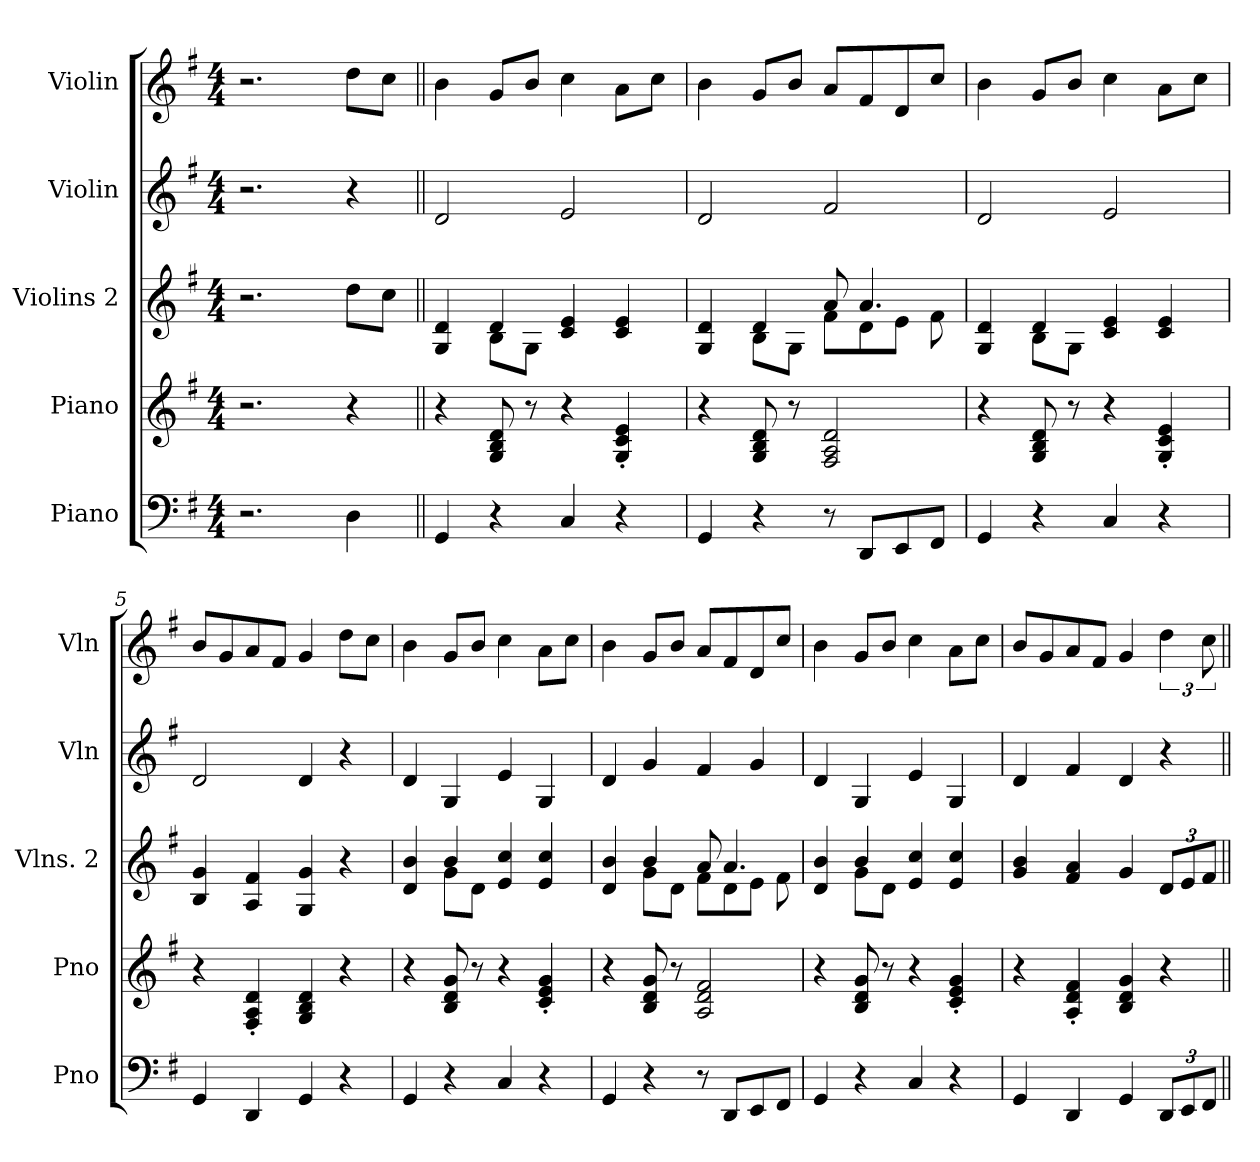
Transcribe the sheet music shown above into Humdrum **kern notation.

**kern	**kern	**kern	**kern	**kern
*part5	*part4	*part3	*part2	*part1
*staff5	*staff4	*staff3	*staff2	*staff1
*I"Piano	*I"Piano	*I"Violins 2	*I"Violin	*I"Violin
*I'Pno	*I'Pno	*I'Vlns. 2	*I'Vln	*I'Vln
*clefF4	*clefG2	*clefG2	*clefG2	*clefG2
*k[f#]	*k[f#]	*k[f#]	*k[f#]	*k[f#]
*M4/4	*M4/4	*M4/4	*M4/4	*M4/4
=1	=1	=1	=1	=1
2.r	2.r	2.r	2.r	2.r
4D\	4r	8dd\L	4r	8dd\L
.	.	8cc\J	.	8cc\J
=2||	=2||	=2||	=2||	=2||
*	*	*^	*	*
4GG/	4r	4G/ 4d/	4ryy	2d/	4b\
4r	8G/ 8B/ 8d/	4d/	8B\L	.	8g/L
.	8r	.	8G\J	.	8b/J
4C/	4r	4c/ 4e/	2ryy	2e/	4cc\
4r	4G/' 4c/' 4e/'	4c/ 4e/	.	.	8a\L
.	.	.	.	.	8cc\J
=3	=3	=3	=3	=3	=3
4GG/	4r	4G/ 4d/	4ryy	2d/	4b\
4r	8G/ 8B/ 8d/	4d/	8B\L	.	8g/L
.	8r	.	8G\J	.	8b/J
8r	2F#/ 2A/ 2d/	8a/	8f#\L	2f#/	8a/L
8DD/L	.	4.a/	8d\	.	8f#/
8EE/	.	.	8e\J	.	8d/
8FF#/J	.	.	8f#\	.	8cc/J
=4	=4	=4	=4	=4	=4
4GG/	4r	4G/ 4d/	4ryy	2d/	4b\
4r	8G/ 8B/ 8d/	4d/	8B\L	.	8g/L
.	8r	.	8G\J	.	8b/J
4C/	4r	4c/ 4e/	2ryy	2e/	4cc\
4r	4G/' 4c/' 4e/'	4c/ 4e/	.	.	8a\L
.	.	.	.	.	8cc\J
*	*	*v	*v	*	*
=5	=5	=5	=5	=5
4GG/	4r	4B/ 4g/	2d/	8b/L
.	.	.	.	8g/
4DD/	4F#/' 4A/' 4d/'	4A/ 4f#/	.	8a/
.	.	.	.	8f#/J
4GG/	4G/ 4B/ 4d/	4G/ 4g/	4d/	4g/
4r	4r	4r	4r	8dd\L
.	.	.	.	8cc\J
!!LO:LB:g=z
=6	=6	=6	=6	=6
*	*	*^	*	*
4GG/	4r	4d/ 4b/	4ryy	4d/	4b\
4r	8B/ 8d/ 8g/	4b/	8g\L	4G/	8g/L
.	8r	.	8d\J	.	8b/J
4C/	4r	4e/ 4cc/	2ryy	4e/	4cc\
4r	4c/' 4e/' 4g/'	4e/ 4cc/	.	4G/	8a\L
.	.	.	.	.	8cc\J
=7	=7	=7	=7	=7	=7
4GG/	4r	4d/ 4b/	4ryy	4d/	4b\
4r	8B/ 8d/ 8g/	4b/	8g\L	4g/	8g/L
.	8r	.	8d\J	.	8b/J
8r	2A/ 2d/ 2f#/	8a/	8f#\L	4f#/	8a/L
8DD/L	.	4.a/	8d\	.	8f#/
8EE/	.	.	8e\J	4g/	8d/
8FF#/J	.	.	8f#\	.	8cc/J
=8	=8	=8	=8	=8	=8
4GG/	4r	4d/ 4b/	4ryy	4d/	4b\
4r	8B/ 8d/ 8g/	4b/	8g\L	4G/	8g/L
.	8r	.	8d\J	.	8b/J
4C/	4r	4e/ 4cc/	2ryy	4e/	4cc\
4r	4c/' 4e/' 4g/'	4e/ 4cc/	.	4G/	8a\L
.	.	.	.	.	8cc\J
*	*	*v	*v	*	*
=9	=9	=9	=9	=9
4GG/	4r	4g/ 4b/	4d/	8b/L
.	.	.	.	8g/
4DD/	4A/' 4d/' 4f#/'	4f#/ 4a/	4f#/	8a/
.	.	.	.	8f#/J
4GG/	4B/ 4d/ 4g/	4g/	4d/	4g/
*Xbrackettup	*	*Xbrackettup	*	*
12DD/L	4r	12d/L	4r	6dd\
12EE/	.	12e/	.	.
12FF#/J	.	12f#/J	.	12cc\
=||	=||	=||	=||	=||
*-	*-	*-	*-	*-
